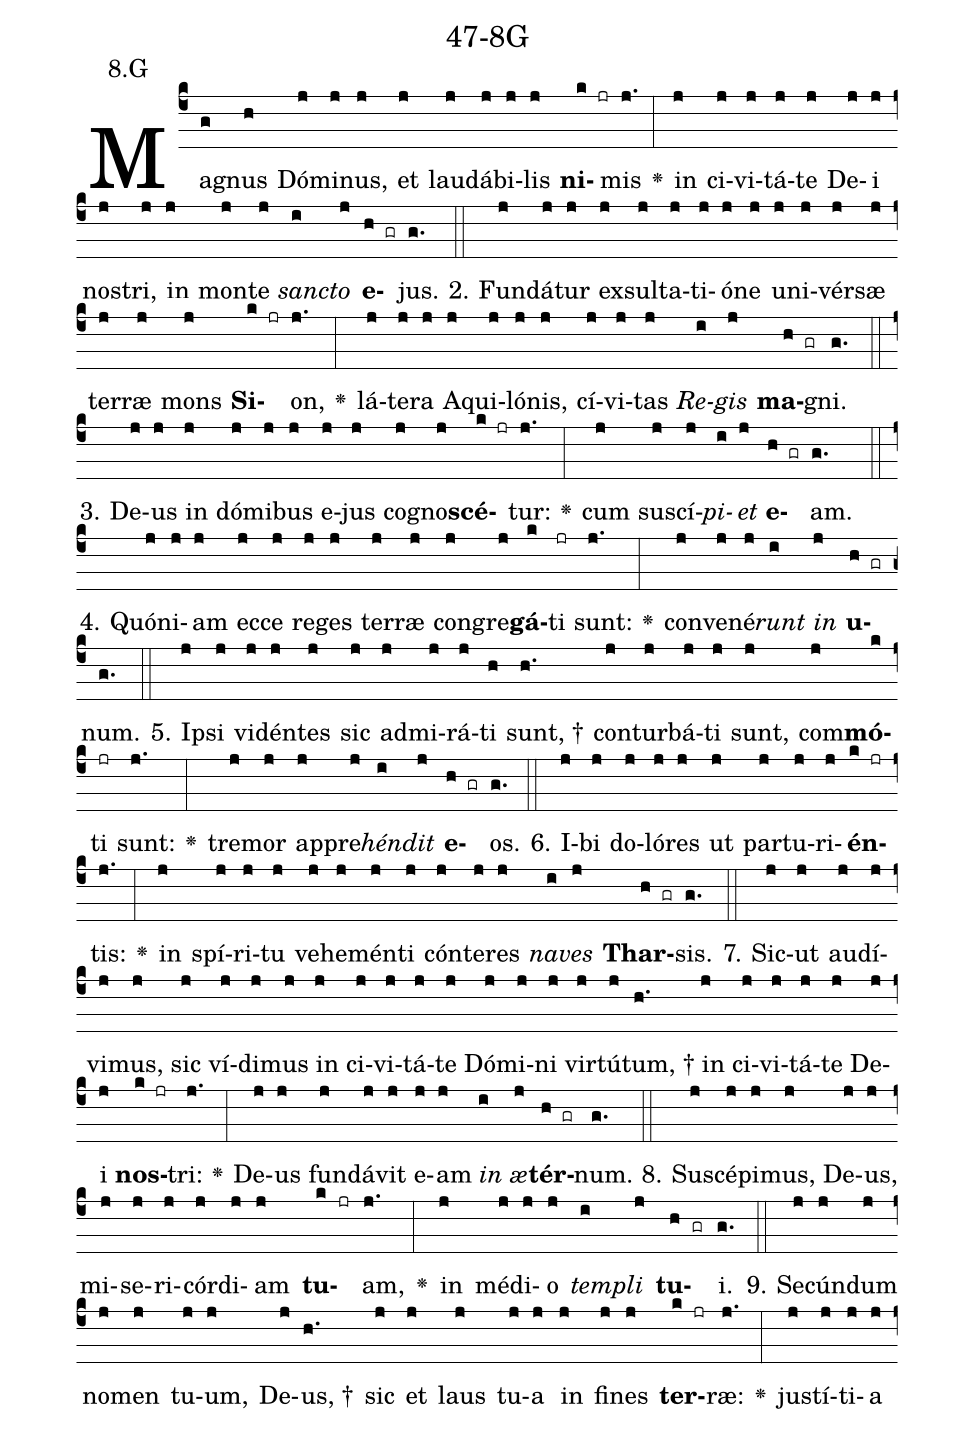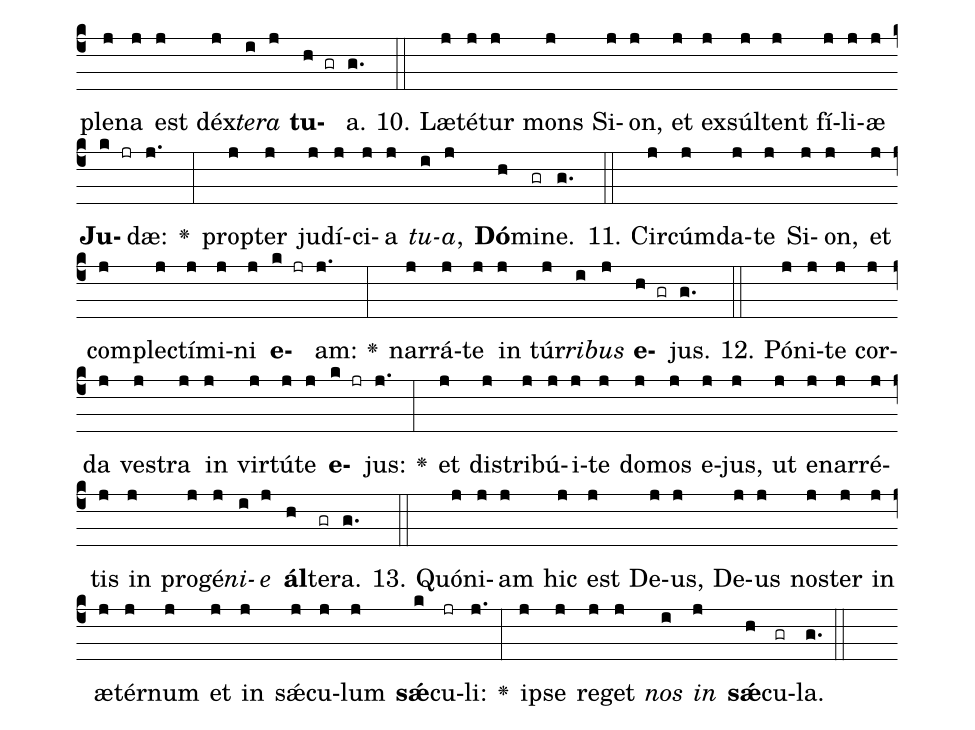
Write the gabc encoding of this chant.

name: 47-8G;
annotation: 8.G;
%%
(c4)Ma(g)gnus(h) Dó(j)mi(j)nus,(j) et(j) lau(j)dá(j)bi(j)lis(j) <b>ni</b>(k jr)mis(j.) <v>\greheightstar</v>(:) in(j) ci(j)vi(j)tá(j)te(j) De(j)i(j) nos(j)tri,(j) in(j) mon(j)te(j) <i>sanc</i>(i)<i>to</i>(j) <b>e</b>(h gr)jus.(g.) (::)
2. Fun(j)dá(j)tur(j) ex(j)sul(j)ta(j)ti(j)ó(j)ne(j) u(j)ni(j)vér(j)sæ(j) ter(j)ræ(j) mons(j) <b>Si</b>(k jr)on,(j.) <v>\greheightstar</v>(:) lá(j)te(j)ra(j) A(j)qui(j)ló(j)nis,(j) cí(j)vi(j)tas(j) <i>Re</i>(i)<i>gis</i>(j) <b>ma</b>(h gr)gni.(g.) (::)
3. De(j)us(j) in(j) dó(j)mi(j)bus(j) e(j)jus(j) co(j)gno(j)<b>scé</b>(k jr)tur:(j.) <v>\greheightstar</v>(:) cum(j) su(j)scí(j)<i>pi</i>(i)<i>et</i>(j) <b>e</b>(h gr)am.(g.) (::)
4. Quón(j)i(j)am(j) ec(j)ce(j) re(j)ges(j) ter(j)ræ(j) con(j)gre(j)<b>gá</b>(k)ti(jr) sunt:(j.) <v>\greheightstar</v>(:) con(j)ve(j)né(j)<i>runt</i>(i) <i>in</i>(j) <b>u</b>(h gr)num.(g.) (::)
5. Ip(j)si(j) vi(j)dén(j)tes(j) sic(j) ad(j)mi(j)rá(j)ti(h) sunt, †(h.) con(j)tur(j)bá(j)ti(j) sunt,(j) com(j)<b>mó</b>(k)ti(jr) sunt:(j.) <v>\greheightstar</v>(:) tre(j)mor(j) ap(j)pre(j)<i>hén</i>(i)<i>dit</i>(j) <b>e</b>(h gr)os.(g.) (::)
6. I(j)bi(j) do(j)ló(j)res(j) ut(j) par(j)tu(j)ri(j)<b>én</b>(k jr)tis:(j.) <v>\greheightstar</v>(:) in(j) spí(j)ri(j)tu(j) ve(j)he(j)mén(j)ti(j) cón(j)te(j)res(j) <i>na</i>(i)<i>ves</i>(j) <b>Thar</b>(h gr)sis.(g.) (::)
7. Sic(j)ut(j) au(j)dí(j)vi(j)mus,(j) sic(j) ví(j)di(j)mus(j) in(j) ci(j)vi(j)tá(j)te(j) Dó(j)mi(j)ni(j) vir(j)tú(j)tum, †(h.) in(j) ci(j)vi(j)tá(j)te(j) De(j)i(j) <b>nos</b>(k jr)tri:(j.) <v>\greheightstar</v>(:) De(j)us(j) fun(j)dá(j)vit(j) e(j)am(j) <i>in</i>(i) <i>æ</i>(j)<b>tér</b>(h gr)num.(g.) (::)
8. Su(j)scé(j)pi(j)mus,(j) De(j)us,(j) mi(j)se(j)ri(j)cór(j)di(j)am(j) <b>tu</b>(k jr)am,(j.) <v>\greheightstar</v>(:) in(j) mé(j)di(j)o(j) <i>tem</i>(i)<i>pli</i>(j) <b>tu</b>(h gr)i.(g.) (::)
9. Se(j)cún(j)dum(j) no(j)men(j) tu(j)um,(j) De(j)us, †(h.) sic(j) et(j) laus(j) tu(j)a(j) in(j) fi(j)nes(j) <b>ter</b>(k jr)ræ:(j.) <v>\greheightstar</v>(:) jus(j)tí(j)ti(j)a(j) ple(j)na(j) est(j) déx(j)<i>te</i>(i)<i>ra</i>(j) <b>tu</b>(h gr)a.(g.) (::)
10. Læ(j)té(j)tur(j) mons(j) Si(j)on,(j) et(j) ex(j)súl(j)tent(j) fí(j)li(j)æ(j) <b>Ju</b>(k jr)dæ:(j.) <v>\greheightstar</v>(:) prop(j)ter(j) ju(j)dí(j)ci(j)a(j) <i>tu</i>(i)<i>a</i>,(j) <b>Dó</b>(h)mi(gr)ne.(g.) (::)
11. Cir(j)cúm(j)da(j)te(j) Si(j)on,(j) et(j) com(j)plec(j)tí(j)mi(j)ni(j) <b>e</b>(k jr)am:(j.) <v>\greheightstar</v>(:) nar(j)rá(j)te(j) in(j) túr(j)<i>ri</i>(i)<i>bus</i>(j) <b>e</b>(h gr)jus.(g.) (::)
12. Pó(j)ni(j)te(j) cor(j)da(j) ves(j)tra(j) in(j) vir(j)tú(j)te(j) <b>e</b>(k jr)jus:(j.) <v>\greheightstar</v>(:) et(j) dis(j)tri(j)bú(j)i(j)te(j) do(j)mos(j) e(j)jus,(j) ut(j) e(j)nar(j)ré(j)tis(j) in(j) pro(j)gé(j)<i>ni</i>(i)<i>e</i>(j) <b>ál</b>(h)te(gr)ra.(g.) (::)
13. Quón(j)i(j)am(j) hic(j) est(j) De(j)us,(j) De(j)us(j) nos(j)ter(j) in(j) æ(j)tér(j)num(j) et(j) in(j) sǽ(j)cu(j)lum(j) <b>sǽ</b>(k)cu(jr)li:(j.) <v>\greheightstar</v>(:) ip(j)se(j) re(j)get(j) <i>nos</i>(i) <i>in</i>(j) <b>sǽ</b>(h)cu(gr)la.(g.) (::)
